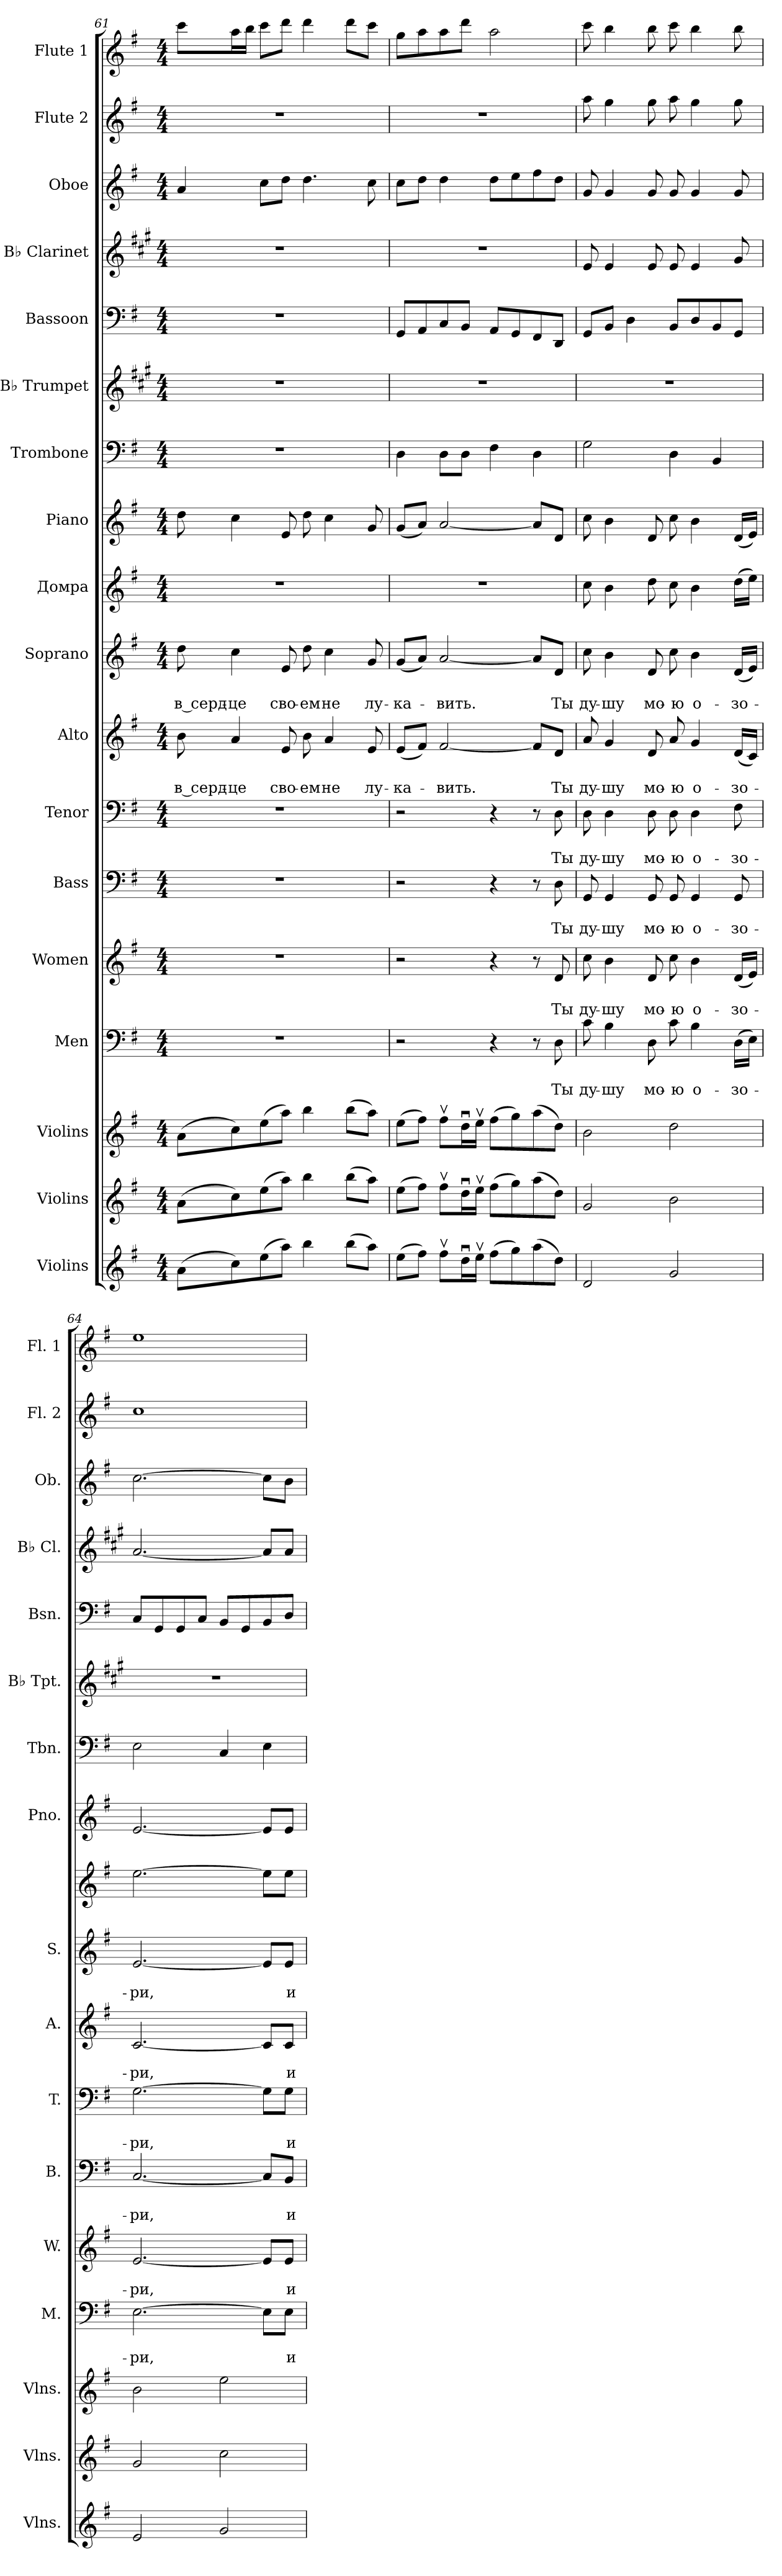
**kern	**kern	**kern	**kern	**text	**text	**kern	**text	**text	**kern	**text	**text	**kern	**text	**text	**kern	**text	**text	**kern	**text	**text	**kern	**kern	**kern	**kern	**kern	**kern	**kern	**kern	**kern
*part18	*part17	*part16	*part15	*part15	*part15	*part14	*part14	*part14	*part13	*part13	*part13	*part12	*part12	*part12	*part11	*part11	*part11	*part10	*part10	*part10	*part9	*part8	*part7	*part6	*part5	*part4	*part3	*part2	*part1
*staff18	*staff17	*staff16	*staff15	*staff15	*staff15	*staff14	*staff14	*staff14	*staff13	*staff13	*staff13	*staff12	*staff12	*staff12	*staff11	*staff11	*staff11	*staff10	*staff10	*staff10	*staff9	*staff8	*staff7	*staff6	*staff5	*staff4	*staff3	*staff2	*staff1
*I"Violins	*I"Violins	*I"Violins	*I"Men	*	*	*I"Women	*	*	*I"Bass	*	*	*I"Tenor	*	*	*I"Alto	*	*	*I"Soprano	*	*	*I"Домра	*I"Piano	*I"Trombone	*I"B♭ Trumpet	*I"Bassoon	*I"B♭ Clarinet	*I"Oboe	*I"Flute 2	*I"Flute 1
*I'Vlns.	*I'Vlns.	*I'Vlns.	*I'M.	*	*	*I'W.	*	*	*I'B.	*	*	*I'T.	*	*	*I'A.	*	*	*I'S.	*	*	*	*I'Pno.	*I'Tbn.	*I'B♭ Tpt.	*I'Bsn.	*I'B♭ Cl.	*I'Ob.	*I'Fl. 2	*I'Fl. 1
*clefG2	*clefG2	*clefG2	*clefF4	*	*	*clefG2	*	*	*clefF4	*	*	*clefF4	*	*	*clefG2	*	*	*clefG2	*	*	*clefG2	*clefG2	*clefF4	*clefG2	*clefF4	*clefG2	*clefG2	*clefG2	*clefG2
*	*	*	*	*	*	*	*	*	*	*	*	*	*	*	*	*	*	*	*	*	*	*	*	*ITrd1c2	*	*ITrd1c2	*	*	*
*k[f#]	*k[f#]	*k[f#]	*k[f#]	*	*	*k[f#]	*	*	*k[f#]	*	*	*k[f#]	*	*	*k[f#]	*	*	*k[f#]	*	*	*k[f#]	*k[f#]	*k[f#]	*k[f#]	*k[f#]	*k[f#]	*k[f#]	*k[f#]	*k[f#]
*M4/4	*M4/4	*M4/4	*M4/4	*	*	*M4/4	*	*	*M4/4	*	*	*M4/4	*	*	*M4/4	*	*	*M4/4	*	*	*M4/4	*M4/4	*M4/4	*M4/4	*M4/4	*M4/4	*M4/4	*M4/4	*M4/4
=61	=61	=61	=61	=61	=61	=61	=61	=61	=61	=61	=61	=61	=61	=61	=61	=61	=61	=61	=61	=61	=61	=61	=61	=61	=61	=61	=61	=61	=61
!	!	!	!	!	!	!	!	!	!	!	!	!	!	!	!	!	!LO:LY:b	!	!	!LO:LY:b	!	!	!	!	!	!	!	!	!
(>8a\L	(>8a\L	(>8a\L	1r	.	.	1r	.	.	1r	.	.	1r	.	.	8b\	.	в серд-	8dd\	.	в серд-	1r	8dd\	1r	1r	1r	1r	4a/	1r	8ccc\L
!	!	!	!	!	!	!	!	!	!	!	!	!	!	!	!	!	!LO:LY:b	!	!	!LO:LY:b	!	!	!	!	!	!	!	!	!
8cc\)	8cc\)	8cc\)	.	.	.	.	.	.	.	.	.	.	.	.	4a/	.	-це	4cc\	.	-це	.	4cc\	.	.	.	.	.	.	16aa\L
.	.	.	.	.	.	.	.	.	.	.	.	.	.	.	.	.	.	.	.	.	.	.	.	.	.	.	.	.	16bb\JJ
(>8ee\	(>8ee\	(>8ee\	.	.	.	.	.	.	.	.	.	.	.	.	.	.	.	.	.	.	.	.	.	.	.	.	8cc\L	.	8ccc\L
!	!	!	!	!	!	!	!	!	!	!	!	!	!	!	!	!	!LO:LY:b	!	!	!LO:LY:b	!	!	!	!	!	!	!	!	!
8aa\J)	8aa\J)	8aa\J)	.	.	.	.	.	.	.	.	.	.	.	.	8e/	.	сво-	8e/	.	сво-	.	8e/	.	.	.	.	8dd\J	.	8ddd\J
!	!	!	!	!	!	!	!	!	!	!	!	!	!	!	!	!	!LO:LY:b	!	!	!LO:LY:b	!	!	!	!	!	!	!	!	!
4bb\	4bb\	4bb\	.	.	.	.	.	.	.	.	.	.	.	.	8b\	.	-ем	8dd\	.	-ем	.	8dd\	.	.	.	.	4.dd\	.	4ddd\
!	!	!	!	!	!	!	!	!	!	!	!	!	!	!	!	!	!LO:LY:b	!	!	!LO:LY:b	!	!	!	!	!	!	!	!	!
.	.	.	.	.	.	.	.	.	.	.	.	.	.	.	4a/	.	не	4cc\	.	не	.	4cc\	.	.	.	.	.	.	.
(>8bb\L	(>8bb\L	(>8bb\L	.	.	.	.	.	.	.	.	.	.	.	.	.	.	.	.	.	.	.	.	.	.	.	.	.	.	8ddd\L
!	!	!	!	!	!	!	!	!	!	!	!	!	!	!	!	!	!LO:LY:b	!	!	!LO:LY:b	!	!	!	!	!	!	!	!	!
8aa\J)	8aa\J)	8aa\J)	.	.	.	.	.	.	.	.	.	.	.	.	8e/	.	лу-	8g/	.	лу-	.	8g/	.	.	.	.	8cc\	.	8ccc\J
!!LO:PB:g=z
=62	=62	=62	=62	=62	=62	=62	=62	=62	=62	=62	=62	=62	=62	=62	=62	=62	=62	=62	=62	=62	=62	=62	=62	=62	=62	=62	=62	=62	=62
!	!	!	!	!	!	!	!	!	!	!	!	!	!	!	!	!	!LO:LY:b	!	!	!LO:LY:b	!	!	!	!	!	!	!	!	!
(>8ee\L	(>8ee\L	(>8ee\L	2r	.	.	2r	.	.	2r	.	.	2r	.	.	(<8e/L	.	-ка-	(<8g/L	.	-ка-	1r	(<8g/L	4D\	1r	8GG/L	1r	8cc\L	1r	8gg\L
8ff#\J)	8ff#\J)	8ff#\J)	.	.	.	.	.	.	.	.	.	.	.	.	8f#/J)	.	.	8a/J)	.	.	.	8a/J)	.	.	8AA/	.	8dd\J	.	8aa\
!	!	!	!	!	!	!	!	!	!	!	!	!	!	!	!	!	!LO:LY:b	!	!	!LO:LY:b	!	!	!	!	!	!	!	!	!
8ff#v\L	8ff#v\L	8ff#v\L	.	.	.	.	.	.	.	.	.	.	.	.	[2f#/	.	-вить.	[2a/	.	-вить.	.	[2a/	8D\L	.	8C/	.	4dd\	.	8aa\
16ddu\L	16ddu\L	16ddu\L	.	.	.	.	.	.	.	.	.	.	.	.	.	.	.	.	.	.	.	.	8D\J	.	8BB/J	.	.	.	8ddd\J
16eev\JJ	16eev\JJ	16eev\JJ	.	.	.	.	.	.	.	.	.	.	.	.	.	.	.	.	.	.	.	.	.	.	.	.	.	.	.
(>8ff#\L	(>8ff#\L	(>8ff#\L	4r	.	.	4r	.	.	4r	.	.	4r	.	.	.	.	.	.	.	.	.	.	4F#\	.	8AA/L	.	8dd\L	.	2aa\
8gg\)	8gg\)	8gg\)	.	.	.	.	.	.	.	.	.	.	.	.	.	.	.	.	.	.	.	.	.	.	8GG/	.	8ee\	.	.
(>8aa\	(>8aa\	(>8aa\	8r	.	.	8r	.	.	8r	.	.	8r	.	.	8f#/L]	.	.	8a/L]	.	.	.	8a/L]	4D\	.	8FF#/	.	8ff#\	.	.
!	!	!	!	!	!LO:LY:b	!	!	!LO:LY:b	!	!	!LO:LY:b	!	!	!LO:LY:b	!	!	!LO:LY:b	!	!	!LO:LY:b	!	!	!	!	!	!	!	!	!
8dd\J)	8dd\J)	8dd\J)	8D\	.	Ты	8d/	.	Ты	8D\	.	Ты	8D\	.	Ты	8d/J	.	Ты	8d/J	.	Ты	.	8d/J	.	.	8DD/J	.	8dd\J	.	.
=63	=63	=63	=63	=63	=63	=63	=63	=63	=63	=63	=63	=63	=63	=63	=63	=63	=63	=63	=63	=63	=63	=63	=63	=63	=63	=63	=63	=63	=63
!	!	!	!	!	!LO:LY:b	!	!	!LO:LY:b	!	!	!LO:LY:b	!	!	!LO:LY:b	!	!	!LO:LY:b	!	!	!LO:LY:b	!	!	!	!	!	!	!	!	!
2d/	2g/	2b\	8c\	.	ду-	8cc\	.	ду-	8GG/	.	ду-	8D\	.	ду-	8a/	.	ду-	8cc\	.	ду-	8cc\	8cc\	2G\	1r	8GG/L	8d/	8g/	8aa\	8ccc\
!	!	!	!	!	!LO:LY:b	!	!	!LO:LY:b	!	!	!LO:LY:b	!	!	!LO:LY:b	!	!	!LO:LY:b	!	!	!LO:LY:b	!	!	!	!	!	!	!	!	!
.	.	.	4B\	.	-шу	4b\	.	-шу	4GG/	.	-шу	4D\	.	-шу	4g/	.	-шу	4b\	.	-шу	4b\	4b\	.	.	8BB/J	4d/	4g/	4gg\	4bb\
.	.	.	.	.	.	.	.	.	.	.	.	.	.	.	.	.	.	.	.	.	.	.	.	.	4D\	.	.	.	.
!	!	!	!	!	!LO:LY:b	!	!	!LO:LY:b	!	!	!LO:LY:b	!	!	!LO:LY:b	!	!	!LO:LY:b	!	!	!LO:LY:b	!	!	!	!	!	!	!	!	!
.	.	.	8D\	.	мо-	8d/	.	мо-	8GG/	.	мо-	8D\	.	мо-	8d/	.	мо-	8d/	.	мо-	8dd\	8d/	.	.	.	8d/	8g/	8gg\	8bb\
!	!	!	!	!	!LO:LY:b	!	!	!LO:LY:b	!	!	!LO:LY:b	!	!	!LO:LY:b	!	!	!LO:LY:b	!	!	!LO:LY:b	!	!	!	!	!	!	!	!	!
2g/	2b\	2dd\	8c\	.	-ю	8cc\	.	-ю	8GG/	.	-ю	8D\	.	-ю	8a/	.	-ю	8cc\	.	-ю	8cc\	8cc\	4D\	.	8BB/L	8d/	8g/	8aa\	8ccc\
!	!	!	!	!	!LO:LY:b	!	!	!LO:LY:b	!	!	!LO:LY:b	!	!	!LO:LY:b	!	!	!LO:LY:b	!	!	!LO:LY:b	!	!	!	!	!	!	!	!	!
.	.	.	4B\	.	о-	4b\	.	о-	4GG/	.	о-	4D\	.	о-	4g/	.	о-	4b\	.	о-	4b\	4b\	.	.	8D/	4d/	4g/	4gg\	4bb\
.	.	.	.	.	.	.	.	.	.	.	.	.	.	.	.	.	.	.	.	.	.	.	4BB/	.	8BB/	.	.	.	.
!	!	!	!	!	!LO:LY:b	!	!	!LO:LY:b	!	!	!LO:LY:b	!	!	!LO:LY:b	!	!	!LO:LY:b	!	!	!LO:LY:b	!	!	!	!	!	!	!	!	!
.	.	.	(>16D\LL	.	-зо-	(<16d/LL	.	-зо-	8GG/	.	-зо-	8F#\	.	-зо-	(<16d/LL	.	-зо-	(<16d/LL	.	-зо-	(>16dd\LL	(<16d/LL	.	.	8GG/J	8f#/	8g/	8gg\	8bb\
.	.	.	16E\JJ)	.	.	16e/JJ)	.	.	.	.	.	.	.	.	16c/JJ)	.	.	16e/JJ)	.	.	16ee\JJ)	16e/JJ)	.	.	.	.	.	.	.
=64	=64	=64	=64	=64	=64	=64	=64	=64	=64	=64	=64	=64	=64	=64	=64	=64	=64	=64	=64	=64	=64	=64	=64	=64	=64	=64	=64	=64	=64
!	!	!	!	!	!LO:LY:b	!	!	!LO:LY:b	!	!	!LO:LY:b	!	!	!LO:LY:b	!	!	!LO:LY:b	!	!	!LO:LY:b	!	!	!	!	!	!	!	!	!
2e/	2g/	2b\	[2.E\	.	-ри,	[2.e/	.	-ри,	[2.C/	.	-ри,	[2.G\	.	-ри,	[2.c/	.	-ри,	[2.e/	.	-ри,	[2.ee\	[2.e/	2E\	1r	8C/L	[2.g/	[2.cc\	1cc	1ee
.	.	.	.	.	.	.	.	.	.	.	.	.	.	.	.	.	.	.	.	.	.	.	.	.	8GG/	.	.	.	.
.	.	.	.	.	.	.	.	.	.	.	.	.	.	.	.	.	.	.	.	.	.	.	.	.	8GG/	.	.	.	.
.	.	.	.	.	.	.	.	.	.	.	.	.	.	.	.	.	.	.	.	.	.	.	.	.	8C/J	.	.	.	.
2g/	2cc\	2ee\	.	.	.	.	.	.	.	.	.	.	.	.	.	.	.	.	.	.	.	.	4C/	.	8BB/L	.	.	.	.
.	.	.	.	.	.	.	.	.	.	.	.	.	.	.	.	.	.	.	.	.	.	.	.	.	8GG/	.	.	.	.
.	.	.	8E\L]	.	.	8e/L]	.	.	8C/L]	.	.	8G\L]	.	.	8c/L]	.	.	8e/L]	.	.	8ee\L]	8e/L]	4E\	.	8BB/	8g/L]	8cc\L]	.	.
!	!	!	!	!	!LO:LY:b	!	!	!LO:LY:b	!	!	!LO:LY:b	!	!	!LO:LY:b	!	!	!LO:LY:b	!	!	!LO:LY:b	!	!	!	!	!	!	!	!	!
.	.	.	8E\J	.	и	8e/J	.	и	8BB/J	.	и	8G\J	.	и	8c/J	.	и	8e/J	.	и	8ee\J	8e/J	.	.	8D/J	8g/J	8b\J	.	.
=	=	=	=	=	=	=	=	=	=	=	=	=	=	=	=	=	=	=	=	=	=	=	=	=	=	=	=	=	=
*-	*-	*-	*-	*-	*-	*-	*-	*-	*-	*-	*-	*-	*-	*-	*-	*-	*-	*-	*-	*-	*-	*-	*-	*-	*-	*-	*-	*-	*-
